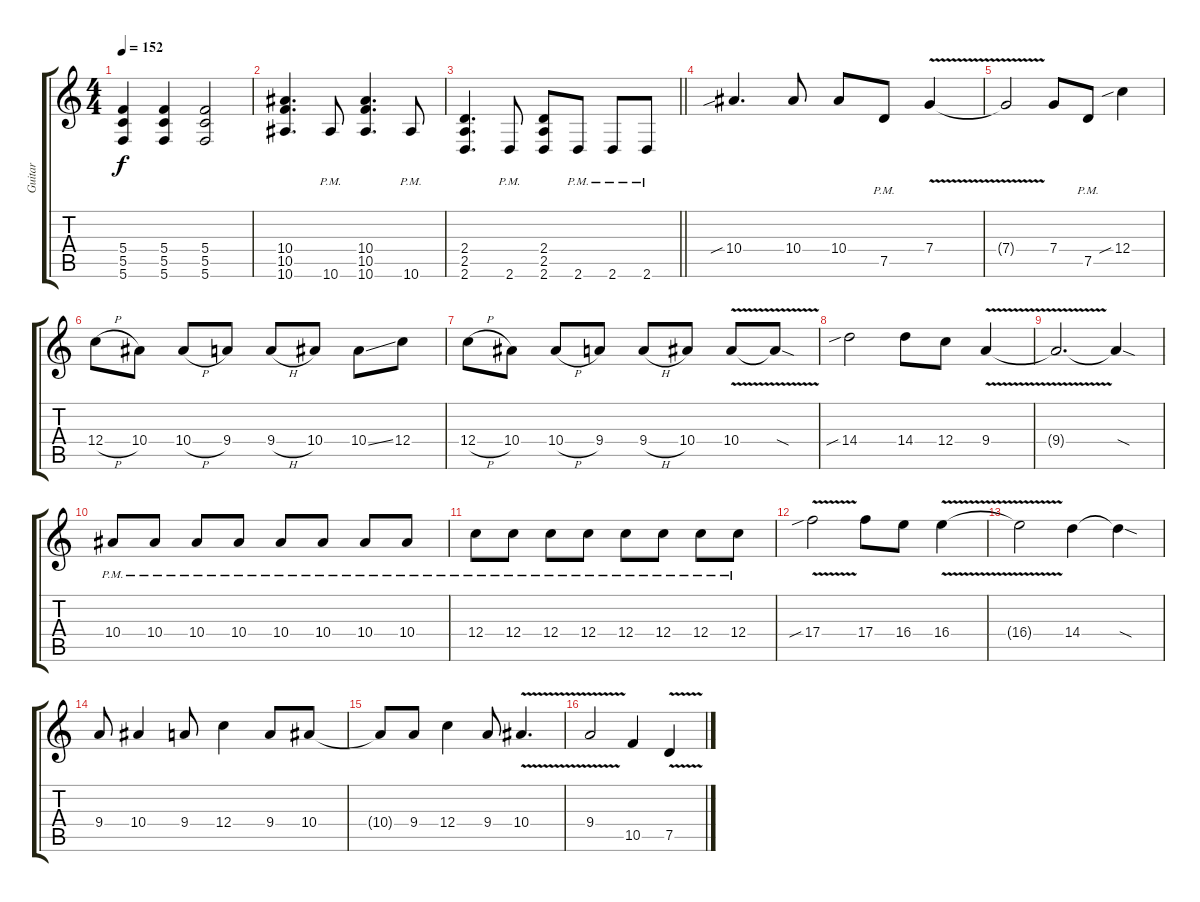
\track ("Guitar" "Guitar") {instrument distortionguitar}
\staff {score tabs}
\tuning (D4 A3 F3 C3 G2 C2) {hide}
\ts (4 4)
\tempo 152
\clef g2
\ks c
(5.4{t} 5.5{t} 5.6{t}).4{dy f} (5.4 5.5 5.6).4 (5.4 5.5 5.6).2 |
(10.4 10.5 10.6).4{d} 10.6{pm}.8 (10.4 10.5 10.6).4{d} 10.6{pm}.8 |
\barLineRight lightlight
(2.4 2.5 2.6).4{d} 2.6{pm}.8 (2.4 2.5 2.6).8 2.6{pm}.8 2.6{pm}.8 2.6{pm}.8 |
\section ("" " ")
10.4{sib}.4{d} 10.4.8 10.4.8 7.5{pm}.8 7.4{v}.4 |
7.4{t}.2 7.4.8 7.5{pm}.8 12.4{sib}.4 |
12.4{h}.8 10.4.8 10.4{h}.8 9.4.8 9.4{h}.8 10.4.8 10.4{ss}.8 12.4.8 |
12.4{h}.8 10.4.8 10.4{h}.8 9.4.8 9.4{h}.8 10.4.8 10.4{v}.8 10.4{sod t}.8 |
14.4{sib}.2 14.4.8 12.4.8 9.4{v}.4 |
9.4{t}.2{d} 9.4{sod t}.4 |
10.4{pm}.8 10.4{pm}.8 10.4{pm}.8 10.4{pm}.8 10.4{pm}.8 10.4{pm}.8 10.4{pm}.8 10.4{pm}.8 |
12.4{pm}.8 12.4{pm}.8 12.4{pm}.8 12.4{pm}.8 12.4{pm}.8 12.4{pm}.8 12.4{pm}.8 12.4{pm}.8 |
17.4{v sib}.2 17.4.8 16.4.8 16.4{v}.4 |
16.4{t}.2 14.4.4 14.4{sod t}.4 |
9.4.8 10.4.4 9.4.8 12.4.4 9.4.8 10.4.8 |
10.4{t}.8 9.4.8 12.4.4 9.4.8 10.4{v}.4{d} |
9.4{v}.2 10.5.4 7.5{v}.4
